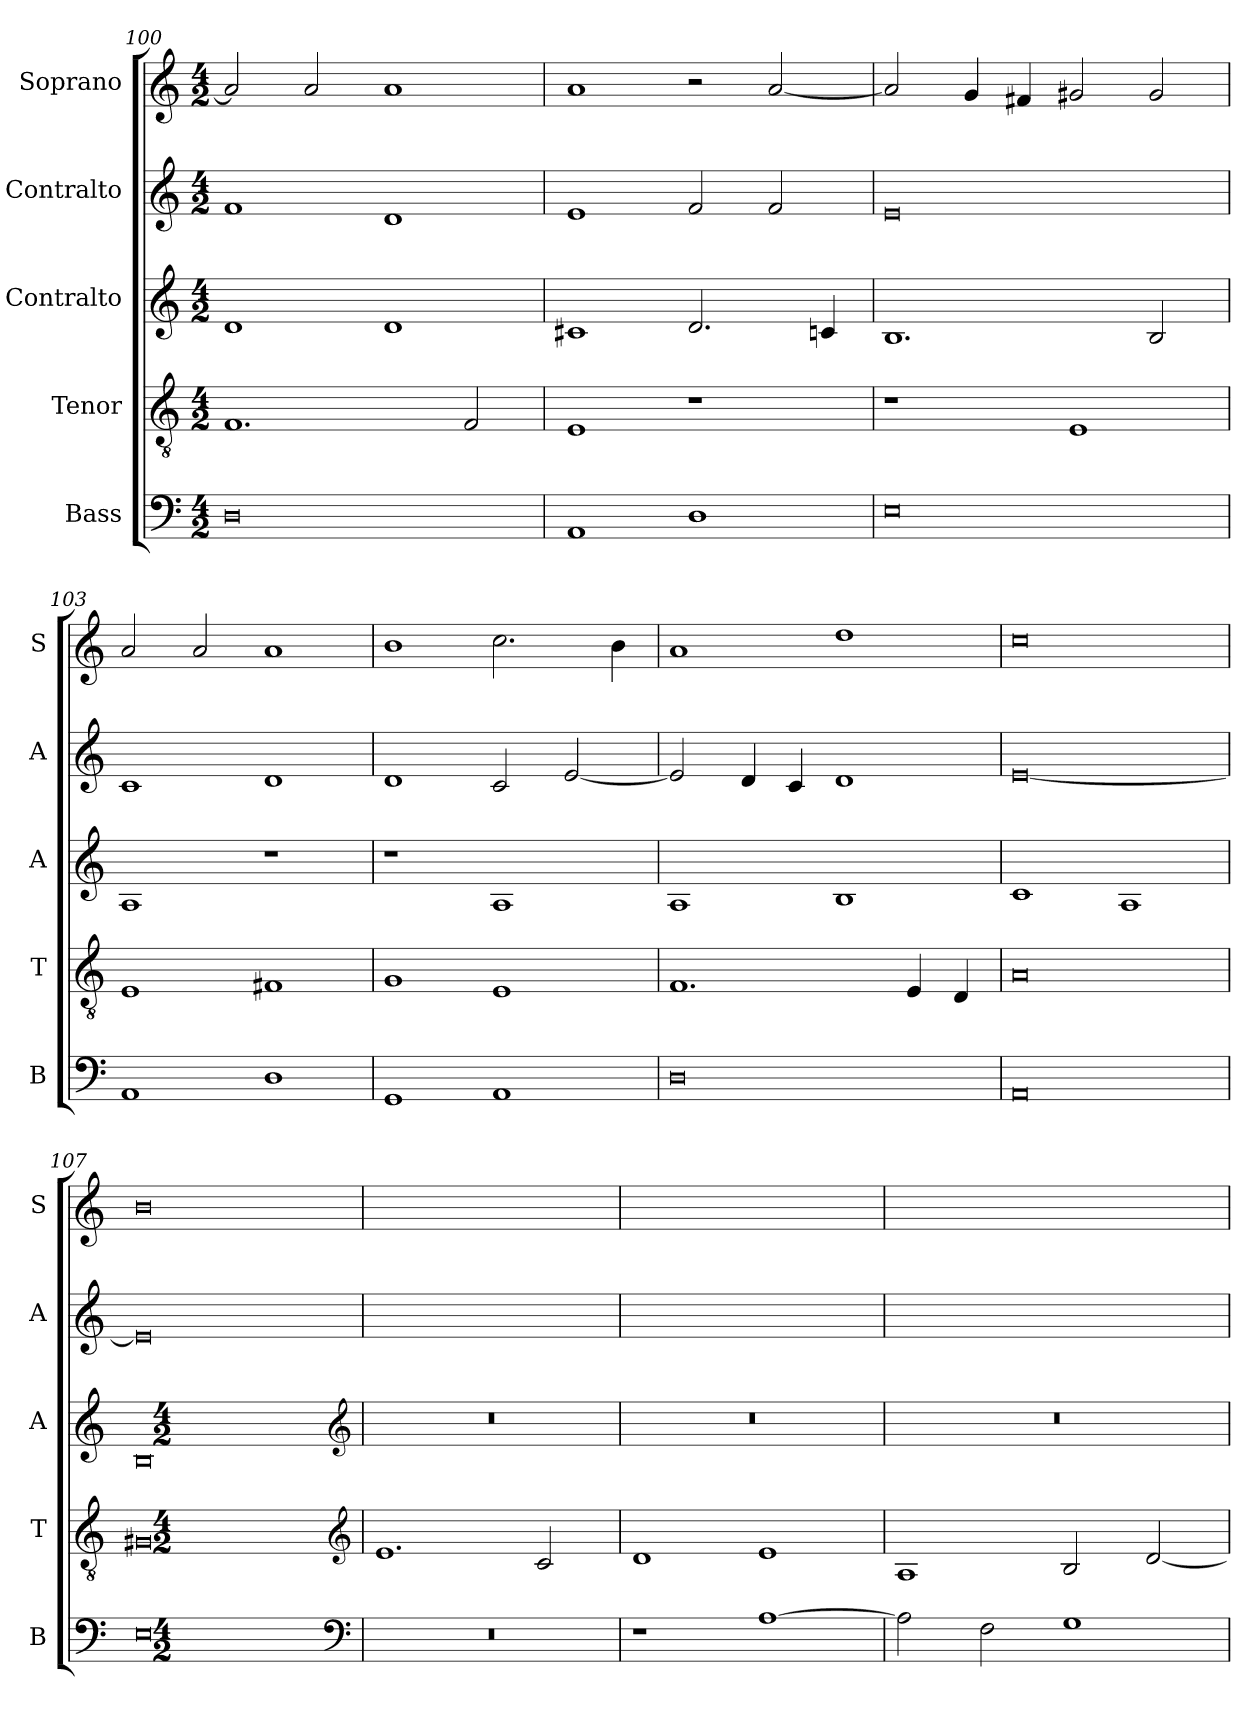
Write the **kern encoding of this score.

**kern	**kern	**kern	**kern	**kern
*part5	*part4	*part3	*part2	*part1
*staff5	*staff4	*staff3	*staff2	*staff1
*I"Bass	*I"Tenor	*I"Contralto	*I"Contralto	*I"Soprano
*I'B	*I'T	*I'A	*I'A	*I'S
*clefF4	*clefGv2	*clefG2	*clefG2	*clefG2
*k[]	*k[]	*k[]	*k[]	*k[]
*E:phr	*E:phr	*E:phr	*E:phr	*E:phr
*M4/2	*M4/2	*M4/2	*M4/2	*M4/2
=100	=100	=100	=100	=100
0D	1.F	1d	1f	2a]
.	.	.	.	2a
.	.	1d	1d	1a
.	2F	.	.	.
=101	=101	=101	=101	=101
1AA	1E	1c#X	1e	1a
1D	1r	2.d	2f	2r
.	.	.	2f	[2a
.	.	4cn	.	.
=102	=102	=102	=102	=102
0E	1r	1.B	0e	2a]
.	.	.	.	4g
.	.	.	.	4f#X
.	1E	.	.	2g#X
.	.	2B	.	2g#
=103	=103	=103	=103	=103
1AA	1E	1A	1c	2a
.	.	.	.	2a
1D	1F#X	1r	1d	1a
=104	=104	=104	=104	=104
1GG	1G	1r	1d	1b
1AA	1E	1A	2c	2.cc
.	.	.	[2e	.
.	.	.	.	4b
=105	=105	=105	=105	=105
0D	1.F	1A	2e]	1a
.	.	.	4d	.
.	.	.	4c	.
.	.	1B	1d	1dd
.	4E	.	.	.
.	4D	.	.	.
=106	=106	=106	=106	=106
0AA	0A	1c	[0e	0cc
.	.	1A	.	.
=107	=107	=107	=107	=107
0E	0G#X	0B	0e]	0b
*clefF4	*clefG2	*clefG2	*	*
*k[]	*k[]	*k[]	*	*
*E:phr	*E:phr	*E:phr	*	*
*M4/2	*M4/2	*M4/2	*	*
=108	=108	=108	=108	=108
0r	1.e	0r	0ryy	0ryy
.	2c	.	.	.
=109	=109	=109	=109	=109
1r	1d	0r	0ryy	0ryy
[1A	1e	.	.	.
=110	=110	=110	=110	=110
2A]	1A	0r	0ryy	0ryy
2F	.	.	.	.
1G	2B	.	.	.
.	[2d	.	.	.
=	=	=	=	=
*-	*-	*-	*-	*-
